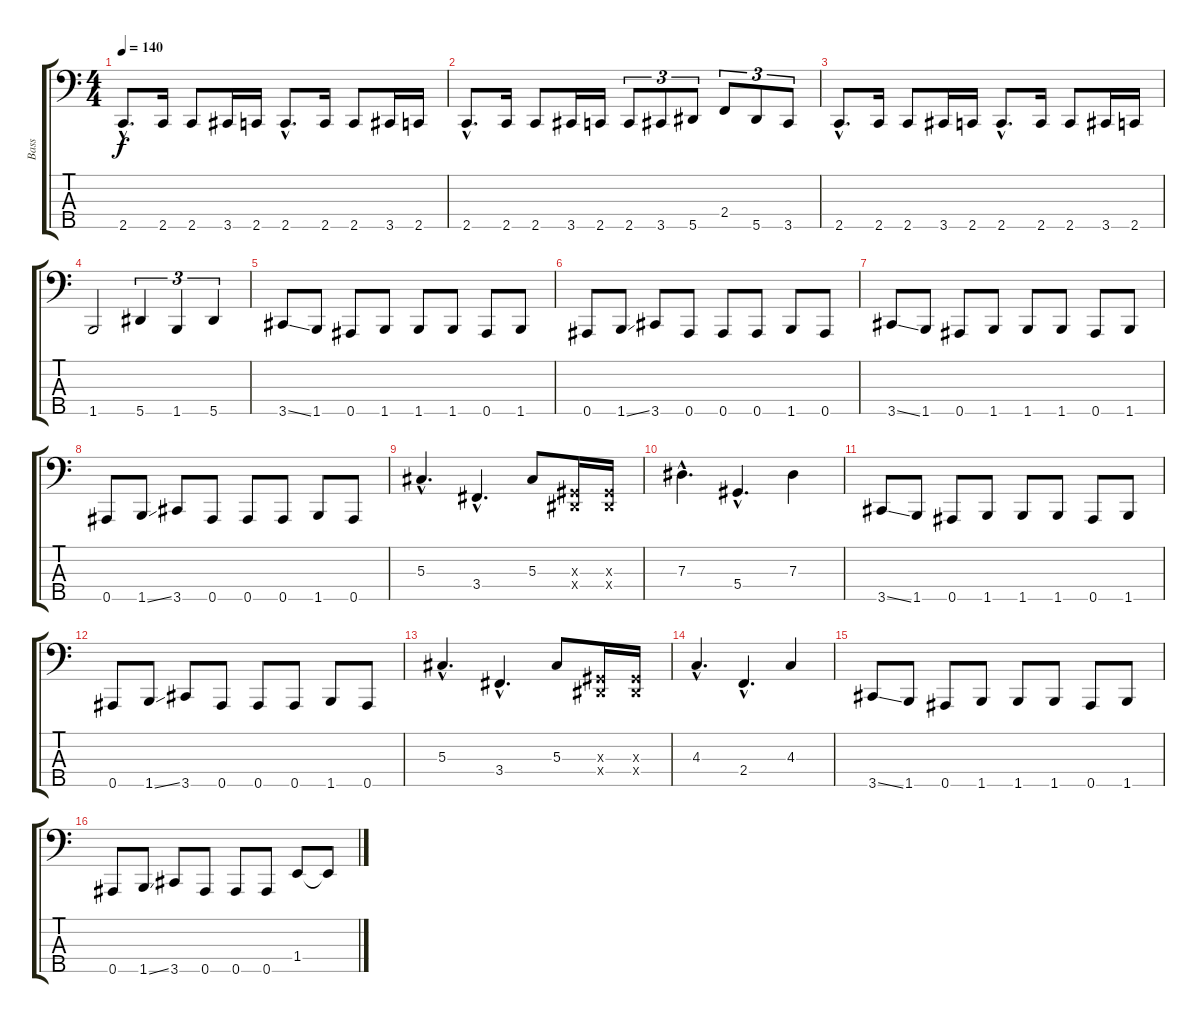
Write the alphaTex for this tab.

\track ("Bass" "Bass") {instrument electricbassfinger}
\staff {score tabs}
\tuning (Gb2 Db2 Ab1 Eb1 Bb0) {hide}
\ts (4 4)
\tempo 140
\clef f4
\ks c
2.5{hac}.8{d dy f} 2.5.16 2.5.8 3.5.16 2.5.16 2.5{hac}.8{d} 2.5.16 2.5.8 3.5.16 2.5.16 |
2.5{hac}.8{d} 2.5.16 2.5.8 3.5.16 2.5.16 2.5.8{tu (3 2)} 3.5.8{tu (3 2)} 5.5.8{tu (3 2)} 2.4.8{tu (3 2)} 5.5.8{tu (3 2)} 3.5.8{tu (3 2)} |
2.5{hac}.8{d} 2.5.16 2.5.8 3.5.16 2.5.16 2.5{hac}.8{d} 2.5.16 2.5.8 3.5.16 2.5.16 |
1.5.2 5.5.4{tu (3 2)} 1.5.4{tu (3 2)} 5.5.4{tu (3 2)} |
3.5{ss}.8 1.5.8 0.5.8 1.5.8 1.5.8 1.5.8 0.5.8 1.5.8 |
0.5.8 1.5{ss}.8 3.5.8 0.5.8 0.5.8 0.5.8 1.5.8 0.5.8 |
3.5{ss}.8 1.5.8 0.5.8 1.5.8 1.5.8 1.5.8 0.5.8 1.5.8 |
0.5.8 1.5{ss}.8 3.5.8 0.5.8 0.5.8 0.5.8 1.5.8 0.5.8 |
5.3{hac}.4{d} 3.4{hac}.4{d} 5.3.8 (0.3{x} 0.4{x}).16 (0.3{x} 0.4{x}).16 |
7.3{hac}.4{d} 5.4{hac}.4{d} 7.3.4 |
3.5{ss}.8 1.5.8 0.5.8 1.5.8 1.5.8 1.5.8 0.5.8 1.5.8 |
0.5.8 1.5{ss}.8 3.5.8 0.5.8 0.5.8 0.5.8 1.5.8 0.5.8 |
5.3{hac}.4{d} 3.4{hac}.4{d} 5.3.8 (0.3{x} 0.4{x}).16 (0.3{x} 0.4{x}).16 |
4.3{hac}.4{d} 2.4{hac}.4{d} 4.3.4 |
3.5{ss}.8 1.5.8 0.5.8 1.5.8 1.5.8 1.5.8 0.5.8 1.5.8 |
0.5.8 1.5{ss}.8 3.5.8 0.5.8 0.5.8 0.5.8 1.4.8 1.4{t}.8
